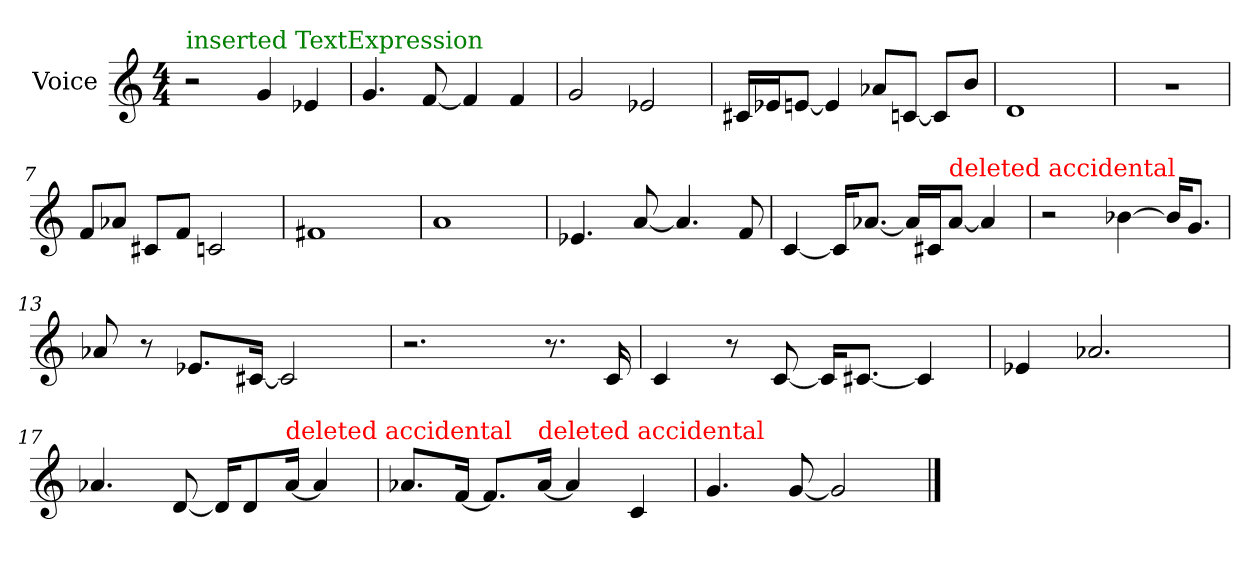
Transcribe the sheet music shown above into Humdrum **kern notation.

**kern
*part1
*staff1
*I"Voice
*I'Voice
*clefG2
*M4/4
=1
!LO:TX:color=#008000:t=inserted TextExpression
2rcc
4g/
4e-X/
=2
4.g/
[<8f/
4f/]
4f/
=3
2g/
2e-X/
=4
16c#X/LL
16e-X/J
[<8en/J
4e/]
8a-X/L
[<8cn/J
8c/L]
8b/J
=5
1d
=6
1rcc
=7
8f/L
8a-X/J
8c#X/L
8f/J
2cn/
=8
1f#X
=9
1a
!!LO:LB:g=z
=10
4.e-X/
[<8a/
4.a/]
8f/
=11
[<4c/
16c/KL]
[<8.a-X/J
16a-/LL]
16c#X/J
!LO:TX:color=#FF0000:t=deleted accidental
[<8a-i/J
4a-/]
=12
2rcc
[>4b-X\
16b-/KL]
8.g/J
=13
8a-X/
8r
8.e-X/L
[<16c#X/Jk
2c#/]
=14
2.rcc
8.r
16c/
=15
4c/
8r
[<8c/
16c/KL]
[<8.c#X/J
4c#/]
=16
4e-X/
2.a-X/
!!LO:LB:g=z
=17
4.a-X/
[<8d/
16d/KL]
8d/
!LO:TX:color=#FF0000:t=deleted accidental
[<16a-i/Jk
4a-/]
=18
8.a-X/L
[<16f/Jk
8.f/L]
!LO:TX:color=#FF0000:t=deleted accidental
[<16a-i/Jk
4a-/]
4c/
=19
4.g/
[<8g/
2g/]
==
*-
